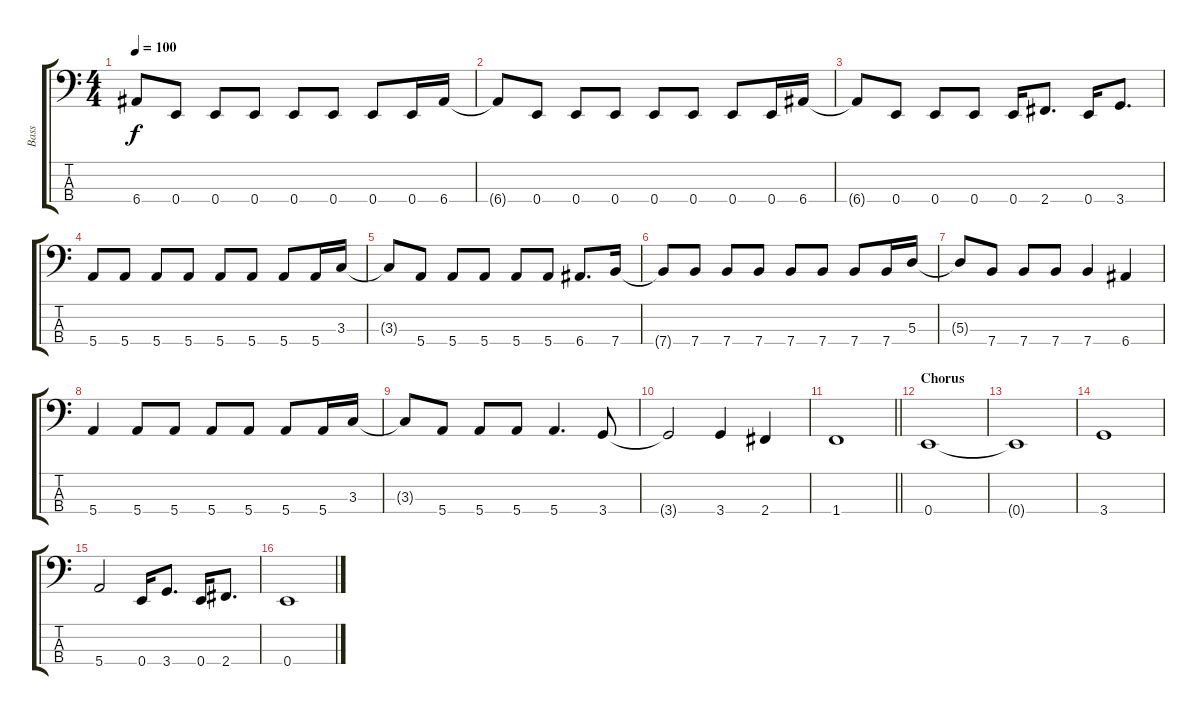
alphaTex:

\track ("Bass" "Bass") {instrument electricbasspick}
\staff {score tabs}
\tuning (G2 D2 A1 E1) {hide}
\ts (4 4)
\tempo 100
\clef f4
\ks c
6.4{t}.8{dy f} 0.4.8 0.4.8 0.4.8 0.4.8 0.4.8 0.4.8 0.4.16 6.4.16 |
6.4{t}.8 0.4.8 0.4.8 0.4.8 0.4.8 0.4.8 0.4.8 0.4.16 6.4.16 |
6.4{t}.8 0.4.8 0.4.8 0.4.8 0.4.16 2.4.8{d} 0.4.16 3.4.8{d} |
5.4.8 5.4.8 5.4.8 5.4.8 5.4.8 5.4.8 5.4.8 5.4.16 3.3.16 |
3.3{t}.8 5.4.8 5.4.8 5.4.8 5.4.8 5.4.8 6.4.8{d} 7.4.16 |
7.4{t}.8 7.4.8 7.4.8 7.4.8 7.4.8 7.4.8 7.4.8 7.4.16 5.3.16 |
5.3{t}.8 7.4.8 7.4.8 7.4.8 7.4.4 6.4.4 |
5.4.4 5.4.8 5.4.8 5.4.8 5.4.8 5.4.8 5.4.16 3.3.16 |
3.3{t}.8 5.4.8 5.4.8 5.4.8 5.4.4{d} 3.4.8 |
3.4{t}.2 3.4.4 2.4.4 |
\barLineRight lightlight
1.4.1 |
\section ("" "Chorus")
0.4.1 |
0.4{t}.1 |
3.4.1 |
5.4.2 0.4.16 3.4.8{d} 0.4.16 2.4.8{d} |
0.4.1
